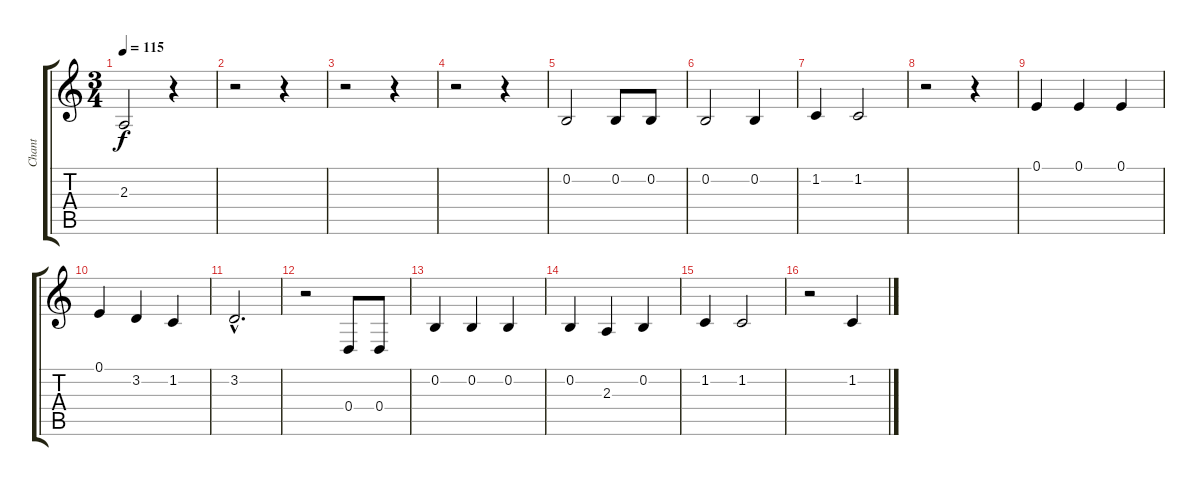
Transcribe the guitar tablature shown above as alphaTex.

\track ("Chant" "Chant") {instrument fiddle}
\staff {score tabs}
\tuning (E4 B3 G3 D3 A2 E2) {hide}
\ts (3 4)
\tempo 115
\clef g2
\ks c
2.3.2{dy f} r.4 |
r.2 r.4 |
r.2 r.4 |
r.2 r.4 |
0.2.2 0.2.8 0.2.8 |
0.2.2 0.2.4 |
1.2.4 1.2.2 |
r.2 r.4 |
0.1.4 0.1.4 0.1.4 |
0.1.4 3.2.4 1.2.4 |
3.2{hac}.2{d} |
r.2 0.4.8 0.4.8 |
0.2.4 0.2.4 0.2.4 |
0.2.4 2.3.4 0.2.4 |
1.2.4 1.2.2 |
r.2 1.2.4
